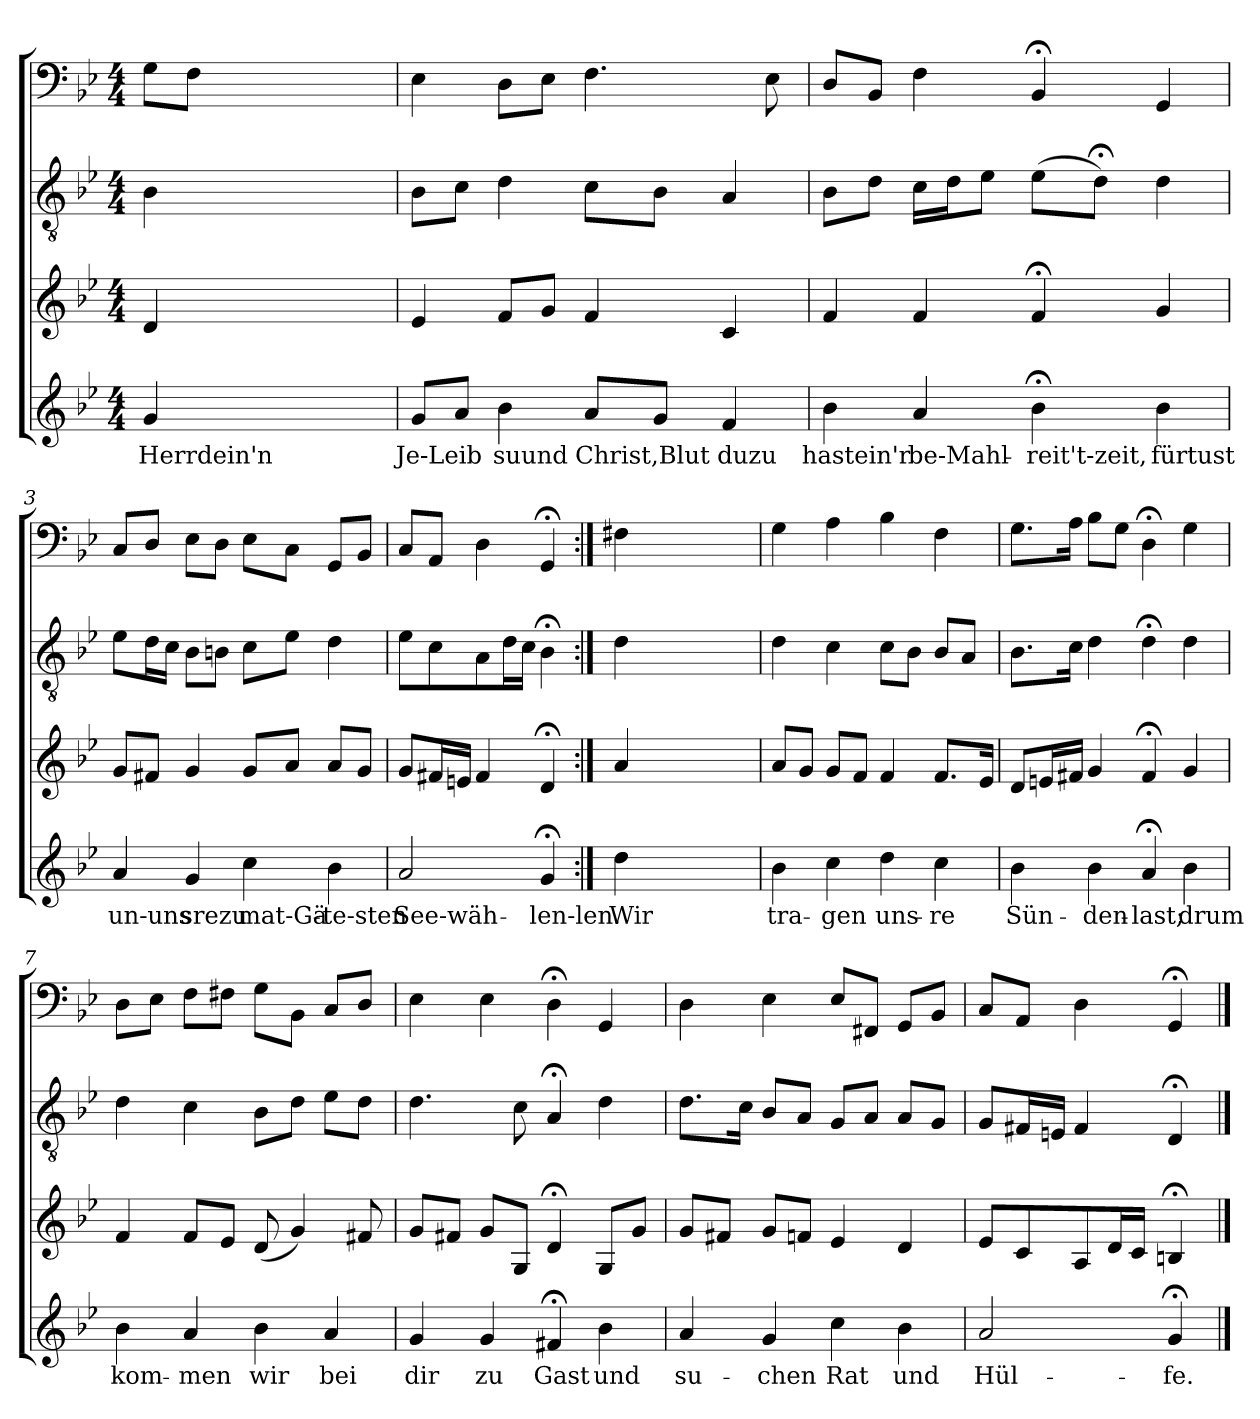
**kern	**text	**kern	**kern	**kern
*part4	*part4	*part3	*part2	*part1
*staff4	*staff4	*staff3	*staff2	*staff1
*clefG2	*	*clefG2	*clefGv2	*clefF4
*k[b-e-]	*	*k[b-e-]	*k[b-e-]	*k[b-e-]
*g:	*	*g:	*g:	*g:
*M4/4	*	*M4/4	*M4/4	*M4/4
=	=	=	=	=
4g/	Herrdein'n	4d/	4B-\	8G\L
.	.	.	.	8F\J
2ryy	.	2ryy	2ryy	2ryy
4ryy	.	4ryy	4ryy	4ryy
=1	=1	=1	=1	=1
8g/L	Je-Leib	4e-/	8B-\L	4E-\
8a/J	.	.	8c\J	.
4b-\	-suund	8f/L	4d\	8D\L
.	.	8g/J	.	8E-\J
8a/L	Christ,Blut	4f/	8c\L	4.F\
8g/J	.	.	8B-\J	.
4f/	duzu	4c/	4A/	.
.	.	.	.	8E-\
=2	=2	=2	=2	=2
4b-\	hastein'r	4f/	8B-\L	8D/L
.	.	.	8d\J	8BB-/J
4a/	be-Mahl-	4f/	16c\LL	4F\
.	.	.	16d\J	.
.	.	.	8e-\J	.
4b-;<\	-reit't-zeit,	4f;</	(8e-\L	4BB-;</
.	.	.	8d;<\J)	.
4b-\	fürtust	4g/	4d\	4GG/
=3	=3	=3	=3	=3
4a/	un-uns	8g/L	8e-\L	8C/L
.	.	8f#X/J	16d\L	8D/J
.	.	.	16c\JJ	.
4g/	-srezu	4g/	8B-\L	8E-\L
.	.	.	8Bn\J	8D\J
4cc\	mat-Gä-	8g/L	8c\L	8E-\L
.	.	8a/J	8e-\J	8C\J
4b-\	-te-sten	8a/L	4d\	8GG/L
.	.	8g/J	.	8BB-/J
=4	=4	=4	=4	=4
2a/	See-wäh-	8g/L	8e-\L	8C/L
.	.	16f#X/L	8c\	8AA/J
.	.	16en/JJ	.	.
.	.	4f#/	8A\	4D\
.	.	.	16d\L	.
.	.	.	16c\JJ	.
4g;</	-len-len.	4d;</	4B-;<\	4GG;</
=:|!	=:|!	=:|!	=:|!	=:|!
4dd\	Wir	4a/	4d\	4F#X\
2ryy	.	2ryy	2ryy	2ryy
4ryy	.	4ryy	4ryy	4ryy
=5	=5	=5	=5	=5
4b-\	tra-	8a/L	4d\	4G\
.	.	8g/J	.	.
4cc\	-gen	8g/L	4c\	4A\
.	.	8f/J	.	.
4dd\	uns-	4f/	8c\L	4B-\
.	.	.	8B-\J	.
4cc\	-re	8.f/L	8B-/L	4F\
.	.	.	8A/J	.
.	.	16e-/Jk	.	.
=6	=6	=6	=6	=6
4b-\	Sün-	8d/L	8.B-\L	8.G\L
.	.	16en/L	.	.
.	.	16f#X/JJ	16c\Jk	16A\Jk
4b-\	-den-	4g/	4d\	8B-\L
.	.	.	.	8G\J
4a;</	-last;	4f#;</	4d;<\	4D;<\
4b-\	drum	4g/	4d\	4G\
=7	=7	=7	=7	=7
4b-\	kom-	4f/	4d\	8D\L
.	.	.	.	8E-\J
4a/	-men	8f/L	4c\	8F\L
.	.	8e-/J	.	8F#X\J
4b-\	wir	(8d/	8B-\L	8G\L
.	.	4g/)	8d\J	8BB-\J
4a/	bei	.	8e-\L	8C/L
.	.	8f#X/	8d\J	8D/J
=8	=8	=8	=8	=8
4g/	dir	8g/L	4.d\	4E-\
.	.	8f#X/J	.	.
4g/	zu	8g/L	.	4E-\
.	.	8G/J	8c\	.
4f#X;</	Gast	4d;</	4A;</	4D;<\
4b-\	und	8G/L	4d\	4GG/
.	.	8g/J	.	.
=9	=9	=9	=9	=9
4a/	su-	8g/L	8.d\L	4D\
.	.	8f#X/J	.	.
.	.	.	16c\Jk	.
4g/	-chen	8g/L	8B-/L	4E-\
.	.	8fn/J	8A/J	.
4cc\	Rat	4e-/	8G/L	8E-/L
.	.	.	8A/J	8FF#X/J
4b-\	und	4d/	8A/L	8GG/L
.	.	.	8G/J	8BB-/J
=10	=10	=10	=10	=10
2a/	Hül-	8e-/L	8G/L	8C/L
.	.	8c/	16F#X/L	8AA/J
.	.	.	16En/JJ	.
.	.	8A/	4F#/	4D\
.	.	16d/L	.	.
.	.	16c/JJ	.	.
4g;</	-fe.	4Bn;</	4D;</	4GG;</
==	==	==	==	==
*-	*-	*-	*-	*-
